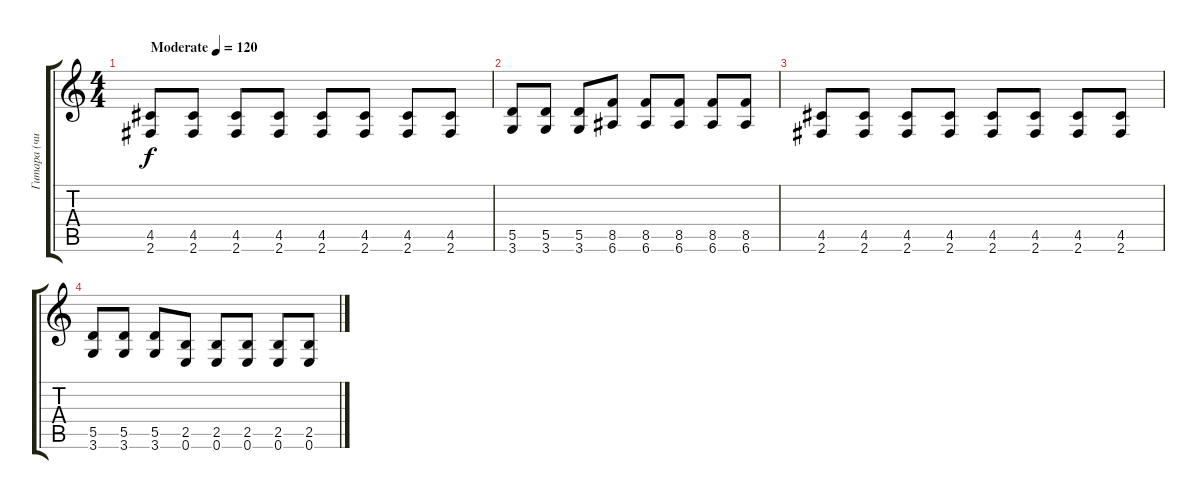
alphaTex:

\track ("Гитара (чистый)" "Гитара (чи") {instrument electricguitarclean}
\staff {score tabs}
\tuning (E4 B3 G3 D3 A2 E2) {hide}
\ts (4 4)
\tempo (120 "Moderate")
\clef g2
\ks c
(4.5 2.6).8{dy f instrument electricguitarclean} (4.5 2.6).8 (4.5 2.6).8 (4.5 2.6).8 (4.5 2.6).8 (4.5 2.6).8 (4.5 2.6).8 (4.5 2.6).8 |
(5.5 3.6).8 (5.5 3.6).8 (5.5 3.6).8 (8.5 6.6).8 (8.5 6.6).8 (8.5 6.6).8 (8.5 6.6).8 (8.5 6.6).8 |
(4.5 2.6).8 (4.5 2.6).8 (4.5 2.6).8 (4.5 2.6).8 (4.5 2.6).8 (4.5 2.6).8 (4.5 2.6).8 (4.5 2.6).8 |
(5.5 3.6).8 (5.5 3.6).8 (5.5 3.6).8 (2.5 0.6).8 (2.5 0.6).8 (2.5 0.6).8 (2.5 0.6).8 (2.5 0.6).8
